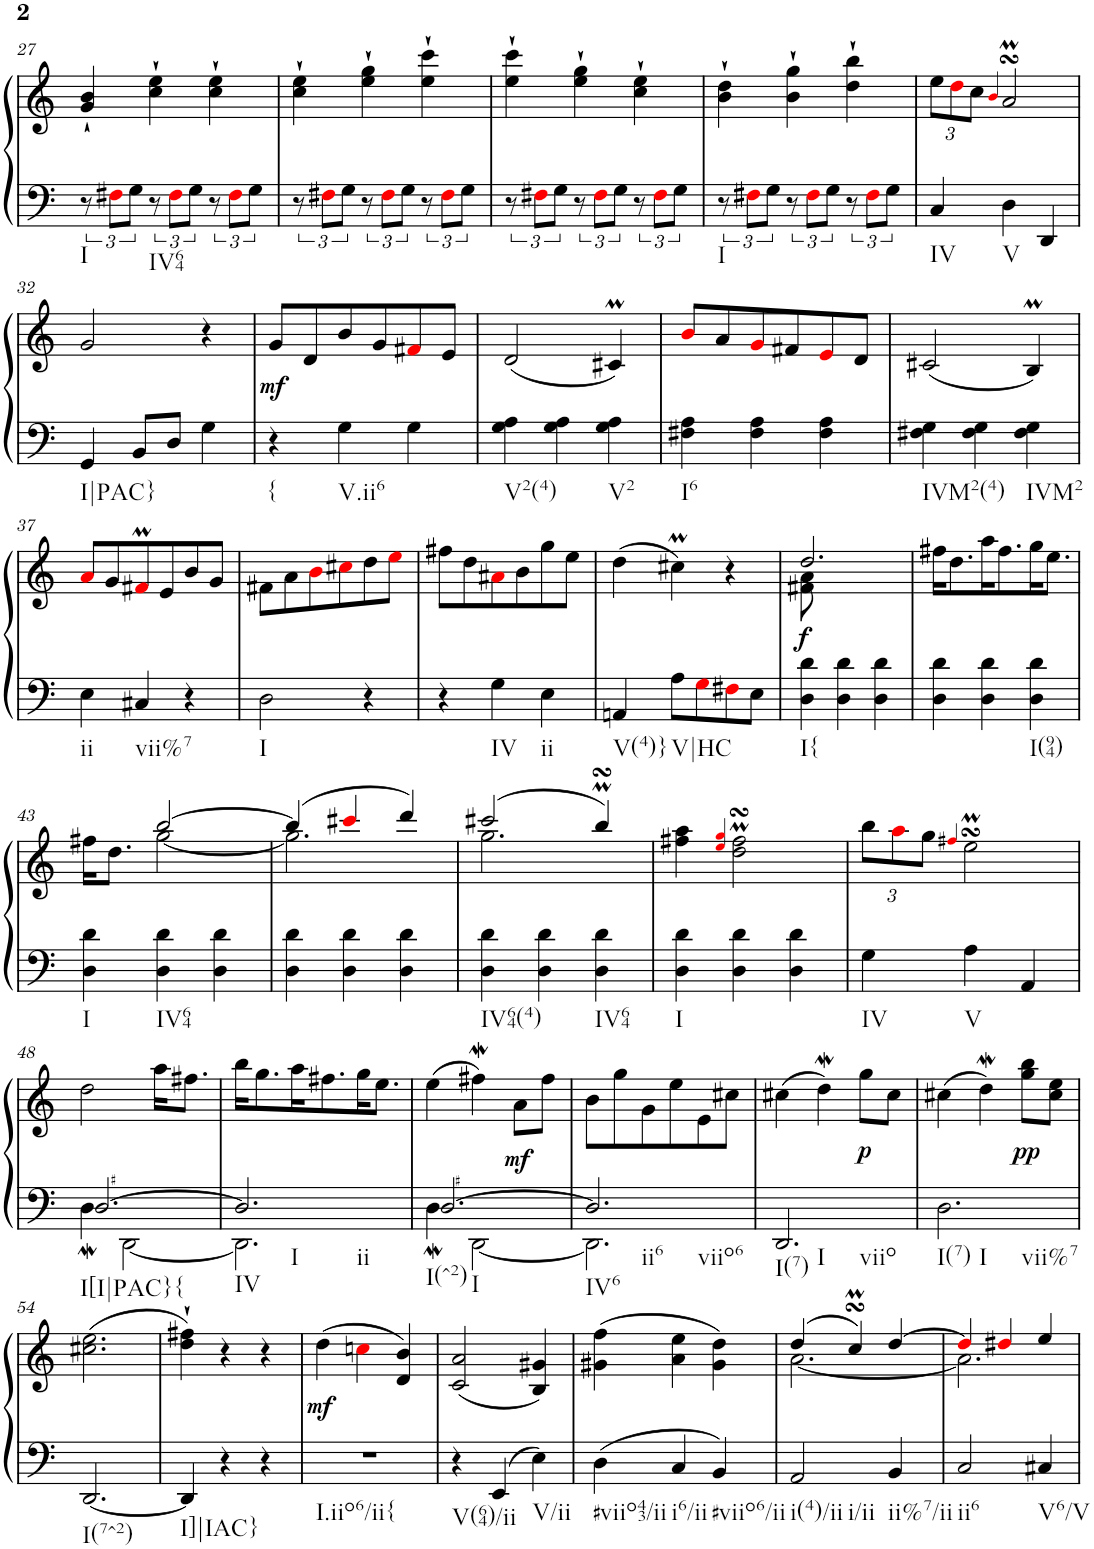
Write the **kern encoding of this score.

**kern	**kern	**dynam
*part1	*part1	*part1
*staff2	*staff1	*staff1/2
*I"Harpsichord	*	*
*I'Hch.	*	*
!!LO:PB:g=z
*clefF4	*clefG2	*
*k[]	*k[]	*
*M3/4	*M3/4	*
=27	=27	=27
!LO:TX:b:t=I	!	!
12r	4g/` 4b/`	.
12F#Xi\L	.	.
12G\J	.	.
!LO:TX:b:t=IV64	!	!
12r	4cc\` 4ee\`	.
12F#i\L	.	.
12G\J	.	.
12r	4cc\` 4ee\`	.
12F#i\L	.	.
12G\J	.	.
=28	=28	=28
12r	4cc\` 4ee\`	.
12F#Xi\L	.	.
12G\J	.	.
12r	4ee\` 4gg\`	.
12F#i\L	.	.
12G\J	.	.
12r	4ee\` 4ccc\`	.
12F#i\L	.	.
12G\J	.	.
=29	=29	=29
12r	4ee\` 4ccc\`	.
12F#Xi\L	.	.
12G\J	.	.
12r	4ee\` 4gg\`	.
12F#i\L	.	.
12G\J	.	.
12r	4cc\` 4ee\`	.
12F#i\L	.	.
12G\J	.	.
=30	=30	=30
!LO:TX:b:t=I	!	!
12r	4b\` 4dd\`	.
12F#Xi\L	.	.
12G\J	.	.
12r	4b\` 4gg\`	.
12F#i\L	.	.
12G\J	.	.
12r	4dd\` 4bb\`	.
12F#i\L	.	.
12G\J	.	.
=31	=31	=31
*	*Xbrackettup	*
!LO:TX:b:t=IV	!	!
4C/	12ee\L	.
.	12ddi\	.
.	12cc\J	.
.	4qbi/	.
!LO:TX:b:t=V	!	!
4D\	2asSSSM/	.
4DD/	.	.
!!LO:LB:g=z
=32	=32	=32
!LO:TX:b:t=I|PAC}	!	!
4GG/	2g/	.
8BB/L	.	.
8D/J	.	.
4G\	4r	.
=33	=33	=33
!LO:TX:b:t={	!	!
!	!	!LO:DY:b
4r	8g/L	mf
.	8d/	.
!LO:TX:b:t=V.ii6	!	!
4G\	8b/	.
.	8g/	.
4G\	8f#Xi/	.
.	8e/J	.
=34	=34	=34
!LO:TX:b:t=V2(4)	!	!
4G\ 4A\	(<2d/	.
4G\ 4A\	.	.
!LO:TX:b:t=V2	!	!
4G\ 4A\	4c#Xm/)	.
=35	=35	=35
!LO:TX:b:t=I6	!	!
4F#X\ 4A\	8bi/L	.
.	8a/	.
4F#\ 4A\	8gi/	.
.	8f#X/	.
4F#\ 4A\	8ei/	.
.	8d/J	.
=36	=36	=36
!LO:TX:b:t=IVM2(4)	!	!
4F#X\ 4G\	(<2c#X/	.
4F#\ 4G\	.	.
!LO:TX:b:t=IVM2	!	!
4F#\ 4G\	4Bm/)	.
!!LO:LB:g=z
=37	=37	=37
!LO:TX:b:t=ii	!	!
4E\	8ai/L	.
.	8g/	.
!LO:TX:b:t=vii%7	!	!
4C#X/	8f#Xmi/	.
.	8e/	.
4r	8b/	.
.	8g/J	.
=38	=38	=38
!LO:TX:b:t=I	!	!
2D\	8f#X\L	.
.	8a\	.
.	8bi\	.
.	8cc#Xi\	.
4r	8dd\	.
.	8eei\J	.
=39	=39	=39
4r	8ff#X\L	.
.	8dd\	.
!LO:TX:b:t=IV	!	!
4G\	8a#Xi\	.
.	8b\	.
!LO:TX:b:t=ii	!	!
4E\	8gg\	.
.	8ee\J	.
=40	=40	=40
!LO:TX:b:t=V(4)}	!	!
4AAn/	(>4dd\	.
!LO:TX:b:t=V|HC	!	!
8A\L	4cc#Xm\)	.
8Gi\	.	.
8F#Xi\	4r	.
8E\J	.	.
=41	=41	=41
*	*^	*
!LO:TX:b:t=I{	!	!	!
!	!	!	!LO:DY:b
4D\ 4d\	2.dd/	8f#X\ 8a\	f
.	.	2ryy	.
4D\ 4d\	.	.	.
4D\ 4d\	.	.	.
.	.	8ryy	.
*	*v	*v	*
=42	=42	=42
4D\ 4d\	16ff#X\KL	.
.	8.dd\	.
4D\ 4d\	16aa\K	.
.	8.ff#\	.
!LO:TX:b:t=I(94)	!	!
4D\ 4d\	16gg\K	.
.	8.ee\J	.
!!LO:LB:g=z
=43	=43	=43
*	*^	*
!LO:TX:b:t=I	!	!	!
4D\ 4d\	16ff#X\KL	4ryy	.
.	8.dd\J	.	.
!LO:TX:b:t=IV64	!	!	!
4D\ 4d\	[2bb/	[2gg\	.
4D\ 4d\	.	.	.
=44	=44	=44	=44
4D\ 4d\	(>4bb/]	2.gg\]	.
4D\ 4d\	4ccc#Xi/	.	.
4D\ 4d\	4ddd/)	.	.
=45	=45	=45	=45
!LO:TX:b:t=IV64(4)	!	!	!
4D\ 4d\	(>2ccc#X/	2.gg\	.
4D\ 4d\	.	.	.
!LO:TX:b:t=IV64	!	!	!
4D\ 4d\	4bbmsSsS/)	.	.
*	*v	*v	*
=46	=46	=46
!LO:TX:b:t=I	!	!
4D\ 4d\	4ff#X\ 4aa\	.
.	4qeei/ 4qggi/	.
4D\ 4d\	2dd\MsSSS 2ff#\MsSSS	.
4D\ 4d\	.	.
=47	=47	=47
!LO:TX:b:t=IV	!	!
4G\	12bb\L	.
.	12aai\	.
.	12gg\J	.
.	4qff#Xi/	.
!LO:TX:b:t=V	!	!
4A\	2eesSsSm\	.
4AA/	.	.
!!LO:LB:g=z
=48	=48	=48
*^	*	*
!LO:TX:b:t=I[I|PAC}{	!	!	!
[2.D/	4DW\	2dd\	.
.	[2DD\	.	.
.	.	16aa\KL	.
.	.	8.ff#X\J	.
=49	=49	=49	=49
!LO:TX:b:t=IV	!	!	!
!LO:TX:b:t=I	!	!	!
!LO:TX:b:t=ii	!	!	!
2.D/]	2.DD\]	16bb\KL	.
.	.	8.gg\	.
.	.	16aa\K	.
.	.	8.ff#X\	.
.	.	16gg\K	.
.	.	8.ee\J	.
=50	=50	=50	=50
!LO:TX:b:t=I(^2)	!	!	!
!LO:TX:b:t=I	!	!	!
[2.D/	4DW\	(>4ee\	.
.	[2DD\	4ff#XW\)	.
!	!	!	!LO:DY:b
.	.	8a\L	mf
.	.	8ff#\J	.
=51	=51	=51	=51
!LO:TX:b:t=IV6	!	!	!
!LO:TX:b:t=ii6	!	!	!
!LO:TX:b:t=viio6	!	!	!
2.D/]	2.DD\]	8b\L	.
.	.	8gg\	.
.	.	8g\	.
.	.	8ee\	.
.	.	8e\	.
.	.	8cc#X\J	.
*v	*v	*	*
=52	=52	=52
!LO:TX:b:t=I(7)	!	!
!LO:TX:b:t=I	!	!
!LO:TX:b:t=viio	!	!
2.DD/	(>4cc#X\	.
.	4ddW\)	.
!	!	!LO:DY:b
.	8gg\L	p
.	8cc#\J	.
=53	=53	=53
!LO:TX:b:t=I(7)	!	!
!LO:TX:b:t=I	!	!
!LO:TX:b:t=vii%7	!	!
2.D\	(>4cc#X\	.
.	4ddW\)	.
!	!	!LO:DY:b
.	8gg\ 8bb\L	pp
.	8cc#\ 8ee\J	.
!!LO:LB:g=z
=54	=54	=54
!LO:TX:b:t=I(7^2)	!	!
[2.DD/	(>2.cc#X\ 2.ee\	.
=55	=55	=55
!LO:TX:b:t=I]|IAC}	!	!
4DD/]	4dd\` 4ff#X\`)	.
4r	4r	.
4r	4r	.
=56	=56	=56
!LO:TX:b:t=I.iio6/ii{	!	!
!	!	!LO:DY:b
2.r	(>4dd\	mf
.	4ccni\	.
.	4d/ 4b/)	.
=57	=57	=57
!LO:TX:b:t=V(64)/ii	!	!
4r	(<2c/ 2a/	.
4EE/	.	.
!LO:TX:b:t=V/ii	!	!
4E\	4B/ 4g#X/)	.
=58	=58	=58
!LO:TX:b:t=#viio43/ii	!	!
4D\	(>4g#X\ 4ff\	.
!LO:TX:b:t=i6/ii	!	!
4C/	4a\ 4ee\	.
!LO:TX:b:t=#viio6/ii	!	!
4BB/	4g#\ 4dd\)	.
=59	=59	=59
*	*^	*
!LO:TX:b:t=i(4)/ii	!	!	!
!LO:TX:b:t=i/ii	!	!	!
2AA/	(>4dd/	[2.a\	.
.	4ccsSSsM/)	.	.
!LO:TX:b:t=ii%7/ii	!	!	!
4BB/	[4dd/	.	.
=60	=60	=60	=60
!LO:TX:b:t=ii6	!	!	!
2C/	4ddi/]	2.a\]	.
.	4dd#Xi/	.	.
!LO:TX:b:t=V6/V	!	!	!
4C#X/	4ee/	.	.
*	*v	*v	*
=	=	=
*-	*-	*-
